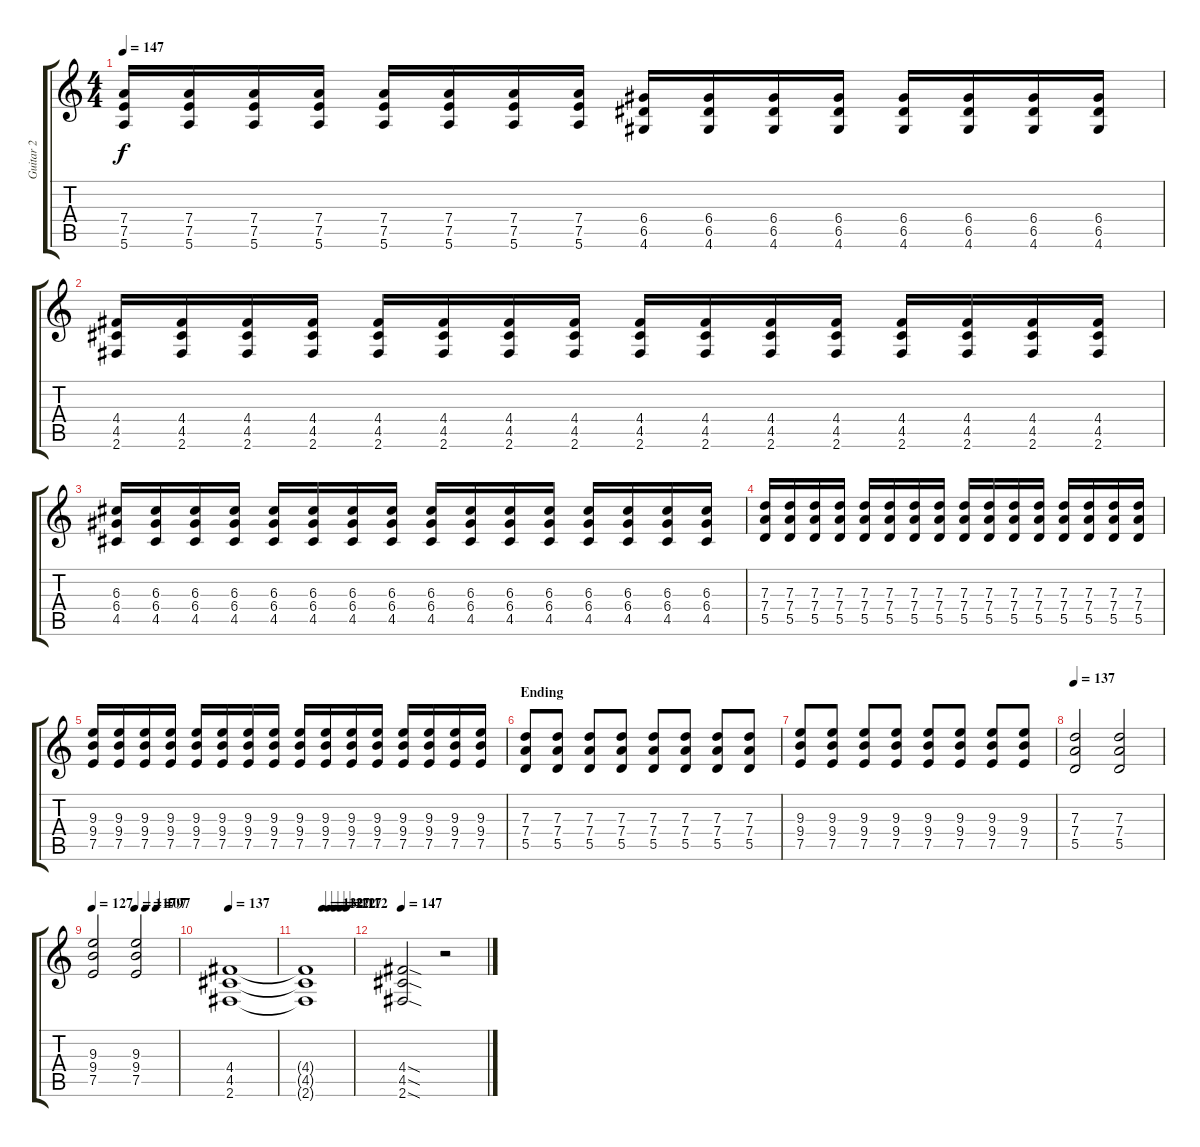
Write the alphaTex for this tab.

\track ("Guitar 2" "Guitar 2") {instrument distortionguitar}
\staff {score tabs}
\tuning (E4 B3 G3 D3 A2 E2) {hide}
\ts (4 4)
\tempo 147
\clef g2
\ks c
(7.4 7.5 5.6).16{dy f} (7.4 7.5 5.6).16 (7.4 7.5 5.6).16 (7.4 7.5 5.6).16 (7.4 7.5 5.6).16 (7.4 7.5 5.6).16 (7.4 7.5 5.6).16 (7.4 7.5 5.6).16 (6.4 6.5 4.6).16 (6.4 6.5 4.6).16 (6.4 6.5 4.6).16 (6.4 6.5 4.6).16 (6.4 6.5 4.6).16 (6.4 6.5 4.6).16 (6.4 6.5 4.6).16 (6.4 6.5 4.6).16 |
(4.4 4.5 2.6).16 (4.4 4.5 2.6).16 (4.4 4.5 2.6).16 (4.4 4.5 2.6).16 (4.4 4.5 2.6).16 (4.4 4.5 2.6).16 (4.4 4.5 2.6).16 (4.4 4.5 2.6).16 (4.4 4.5 2.6).16 (4.4 4.5 2.6).16 (4.4 4.5 2.6).16 (4.4 4.5 2.6).16 (4.4 4.5 2.6).16 (4.4 4.5 2.6).16 (4.4 4.5 2.6).16 (4.4 4.5 2.6).16 |
(6.3 6.4 4.5).16 (6.3 6.4 4.5).16 (6.3 6.4 4.5).16 (6.3 6.4 4.5).16 (6.3 6.4 4.5).16 (6.3 6.4 4.5).16 (6.3 6.4 4.5).16 (6.3 6.4 4.5).16 (6.3 6.4 4.5).16 (6.3 6.4 4.5).16 (6.3 6.4 4.5).16 (6.3 6.4 4.5).16 (6.3 6.4 4.5).16 (6.3 6.4 4.5).16 (6.3 6.4 4.5).16 (6.3 6.4 4.5).16 |
(7.3 7.4 5.5).16 (7.3 7.4 5.5).16 (7.3 7.4 5.5).16 (7.3 7.4 5.5).16 (7.3 7.4 5.5).16 (7.3 7.4 5.5).16 (7.3 7.4 5.5).16 (7.3 7.4 5.5).16 (7.3 7.4 5.5).16 (7.3 7.4 5.5).16 (7.3 7.4 5.5).16 (7.3 7.4 5.5).16 (7.3 7.4 5.5).16 (7.3 7.4 5.5).16 (7.3 7.4 5.5).16 (7.3 7.4 5.5).16 |
(9.3 9.4 7.5).16 (9.3 9.4 7.5).16 (9.3 9.4 7.5).16 (9.3 9.4 7.5).16 (9.3 9.4 7.5).16 (9.3 9.4 7.5).16 (9.3 9.4 7.5).16 (9.3 9.4 7.5).16 (9.3 9.4 7.5).16 (9.3 9.4 7.5).16 (9.3 9.4 7.5).16 (9.3 9.4 7.5).16 (9.3 9.4 7.5).16 (9.3 9.4 7.5).16 (9.3 9.4 7.5).16 (9.3 9.4 7.5).16 |
\section ("" "Ending")
(7.3 7.4 5.5).8 (7.3 7.4 5.5).8 (7.3 7.4 5.5).8 (7.3 7.4 5.5).8 (7.3 7.4 5.5).8 (7.3 7.4 5.5).8 (7.3 7.4 5.5).8 (7.3 7.4 5.5).8 |
(9.3 9.4 7.5).8 (9.3 9.4 7.5).8 (9.3 9.4 7.5).8 (9.3 9.4 7.5).8 (9.3 9.4 7.5).8 (9.3 9.4 7.5).8 (9.3 9.4 7.5).8 (9.3 9.4 7.5).8 |
\tempo 137
(7.3 7.4 5.5).2 (7.3 7.4 5.5).2 |
\tempo 127
\tempo (117 0.5)
\tempo (107 0.625)
\tempo (97 0.75)
(9.3 9.4 7.5).2 (9.3 9.4 7.5).2 |
\tempo 137
(4.4 4.5 2.6).1{volume 13} |
\tempo (132 0.375)
\tempo (127 0.5)
\tempo (122 0.625)
\tempo (117 0.75)
\tempo (112 0.875)
(4.4{t} 4.5{t} 2.6{t}).1 |
\tempo 147
(4.4{sod} 4.5{sod} 2.6{sod}).2 r.2
